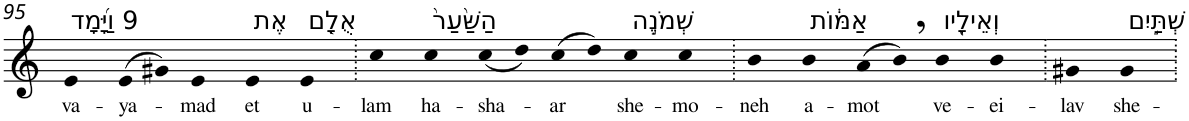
**kern	**text
*part1	*part1
*staff1	*staff1
*I"Piano	*
*I'Pno	*
!!LO:PB:g=z
*clefG2	*
*k[]	*
=95	=95
!LO:TX:a:t=9 וַיָּ֜מָד	!
!	!LO:LY:b
4e	va-
!	!LO:LY:b
(>8e	-ya-
8g#X)	.
!	!LO:LY:b
4e	-mad
!LO:TX:a:t=אֶת	!
!	!LO:LY:b
4e	et
!LO:TX:a:t=אֻלָ֤ם	!
!	!LO:LY:b
4e	u-
=96.	=96.
!	!LO:LY:b
4cc	-lam
!LO:TX:a:t=הַשַּׁ֙עַר֙	!
!	!LO:LY:b
4cc	ha-
!	!LO:LY:b
(<8cc	-sha-
8dd)	.
!	!LO:LY:b
(>8cc	-ar
8dd)	.
!LO:TX:a:t=שְׁמֹנֶ֣ה	!
!	!LO:LY:b
4cc	she-
!	!LO:LY:b
4cc	-mo-
=97.	=97.
!	!LO:LY:b
4b	-neh
!LO:TX:a:t=אַמּ֔וֹת	!
!	!LO:LY:b
4b	a-
!	!LO:LY:b
(>8a	-mot
8b,)	.
!LO:TX:a:t=וְאֵילָ֖יו	!
!	!LO:LY:b
4b	ve-
!	!LO:LY:b
4b	-ei-
=98.	=98.
!	!LO:LY:b
4g#X	-lav
!LO:TX:a:t=שְׁתַּ֣יִם	!
!	!LO:LY:b
4g#	she-
=.	=.
*-	*-
